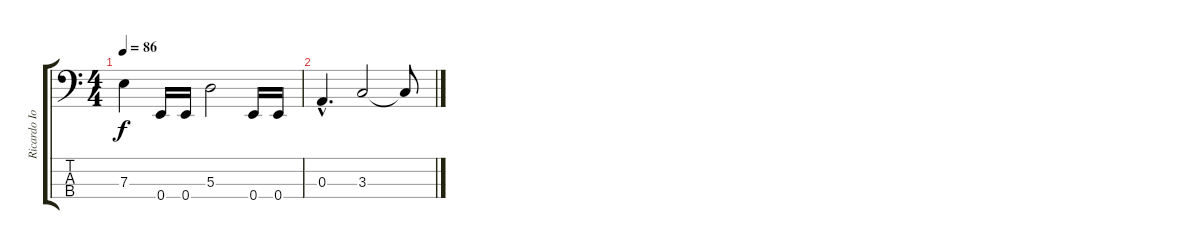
\track ("Ricardo Iorio (bajo)" "Ricardo Io") {instrument electricbassfinger}
\staff {score tabs}
\tuning (G2 D2 A1 E1) {hide}
\ts (4 4)
\tempo 86
\clef f4
\ks c
7.3.4{dy f} 0.4.16 0.4.16 5.3.2 0.4.16 0.4.16 |
0.3{hac}.4{d} 3.3.2 3.3{t}.8
